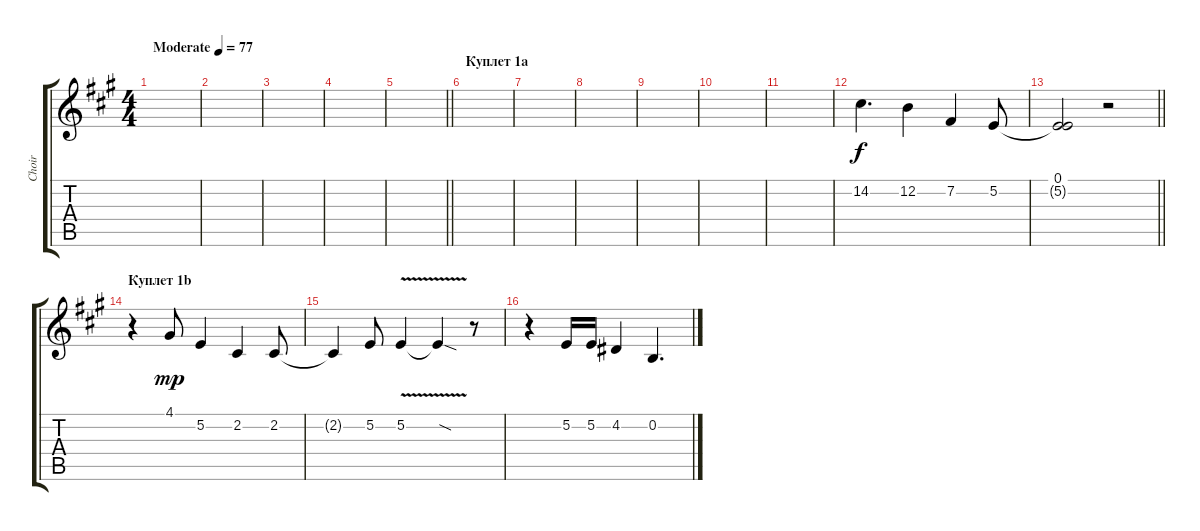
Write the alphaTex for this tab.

\track ("Choir" "Choir") {instrument baritonesax}
\staff {score tabs}
\tuning (E4 B3 G3 D3 A2 E2) {hide}
\ts (4 4)
\tempo (77 "Moderate")
\clef g2
\ks f#minor
|
|
|
|
\barLineRight lightlight
|
\section ("" "Куплет 1a")
|
|
|
|
|
|
14.2.4{d} 12.2.4 7.2.4 5.2.8 |
\barLineRight lightlight
(0.1 5.2{t}).2{dy f} r.2 |
\section ("" "Куплет 1b")
r.4 4.1.8{dy mp} 5.2.4 2.2.4 2.2.8 |
2.2{t}.4 5.2.8 5.2{v}.4 5.2{sod t}.4 r.8 |
r.4 5.2.16 5.2.16 4.2.4 0.2.4{d}
